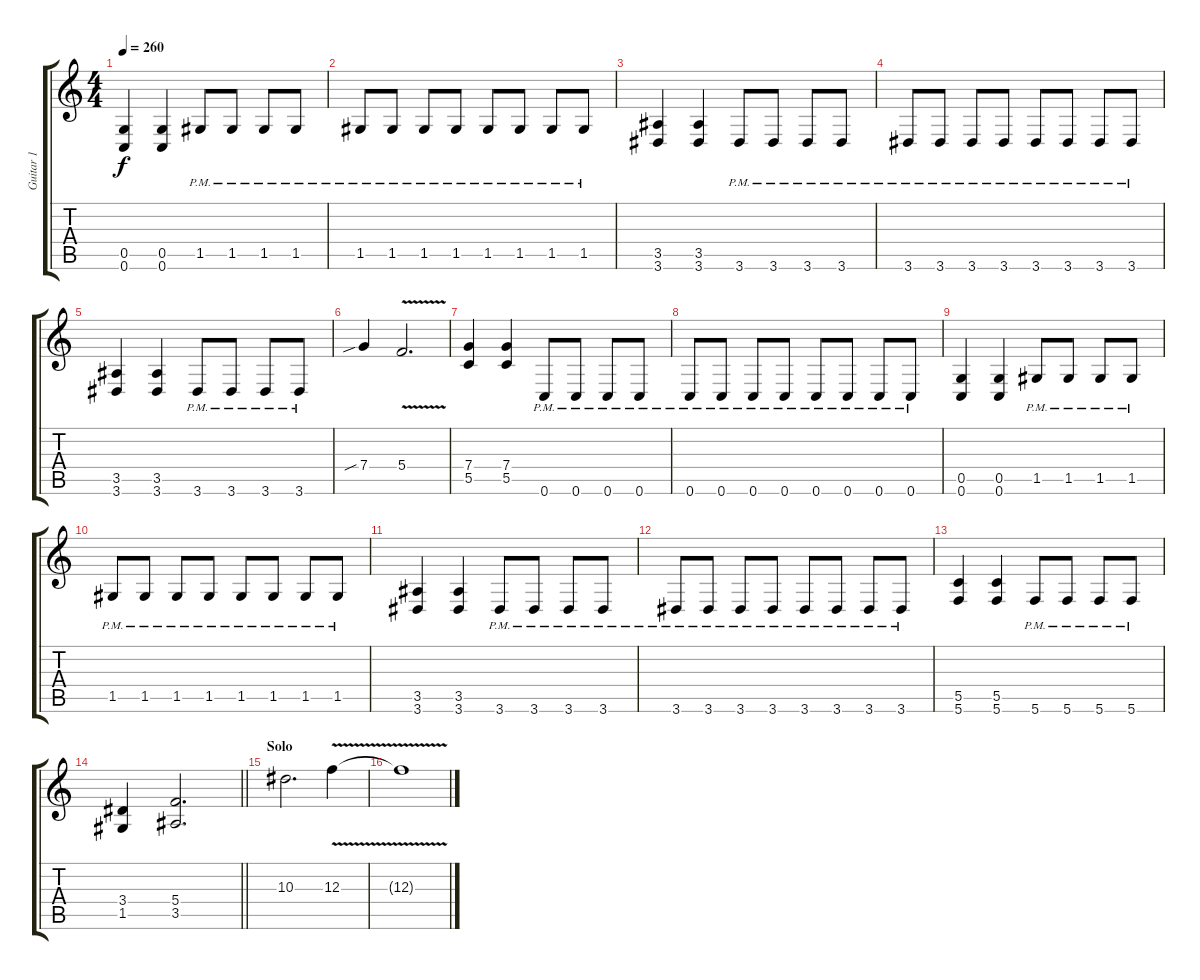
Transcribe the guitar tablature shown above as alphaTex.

\track ("Guitar 1" "Guitar 1") {instrument distortionguitar}
\staff {score tabs}
\tuning (D4 A3 F3 C3 G2 C2) {hide}
\ts (4 4)
\tempo 260
\clef g2
\ks c
(0.5 0.6).4{dy f} (0.5 0.6).4 1.5{pm}.8 1.5{pm}.8 1.5{pm}.8 1.5{pm}.8 |
1.5{pm}.8 1.5{pm}.8 1.5{pm}.8 1.5{pm}.8 1.5{pm}.8 1.5{pm}.8 1.5{pm}.8 1.5{pm}.8 |
(3.5 3.6).4 (3.5 3.6).4 3.6{pm}.8 3.6{pm}.8 3.6{pm}.8 3.6{pm}.8 |
3.6{pm}.8 3.6{pm}.8 3.6{pm}.8 3.6{pm}.8 3.6{pm}.8 3.6{pm}.8 3.6{pm}.8 3.6{pm}.8 |
(3.5 3.6).4 (3.5 3.6).4 3.6{pm}.8 3.6{pm}.8 3.6{pm}.8 3.6{pm}.8 |
7.4{sib}.4 5.4{v}.2{d} |
(7.4 5.5).4 (7.4 5.5).4 0.6{pm}.8 0.6{pm}.8 0.6{pm}.8 0.6{pm}.8 |
0.6{pm}.8 0.6{pm}.8 0.6{pm}.8 0.6{pm}.8 0.6{pm}.8 0.6{pm}.8 0.6{pm}.8 0.6{pm}.8 |
(0.5 0.6).4 (0.5 0.6).4 1.5{pm}.8 1.5{pm}.8 1.5{pm}.8 1.5{pm}.8 |
1.5{pm}.8 1.5{pm}.8 1.5{pm}.8 1.5{pm}.8 1.5{pm}.8 1.5{pm}.8 1.5{pm}.8 1.5{pm}.8 |
(3.5 3.6).4 (3.5 3.6).4 3.6{pm}.8 3.6{pm}.8 3.6{pm}.8 3.6{pm}.8 |
3.6{pm}.8 3.6{pm}.8 3.6{pm}.8 3.6{pm}.8 3.6{pm}.8 3.6{pm}.8 3.6{pm}.8 3.6{pm}.8 |
(5.5 5.6).4 (5.5 5.6).4 5.6{pm}.8 5.6{pm}.8 5.6{pm}.8 5.6{pm}.8 |
\barLineRight lightlight
(3.4 1.5).4 (5.4 3.5).2{d} |
\section ("" "Solo")
10.3.2{d balance 4} 12.3{v}.4 |
12.3{t}.1
